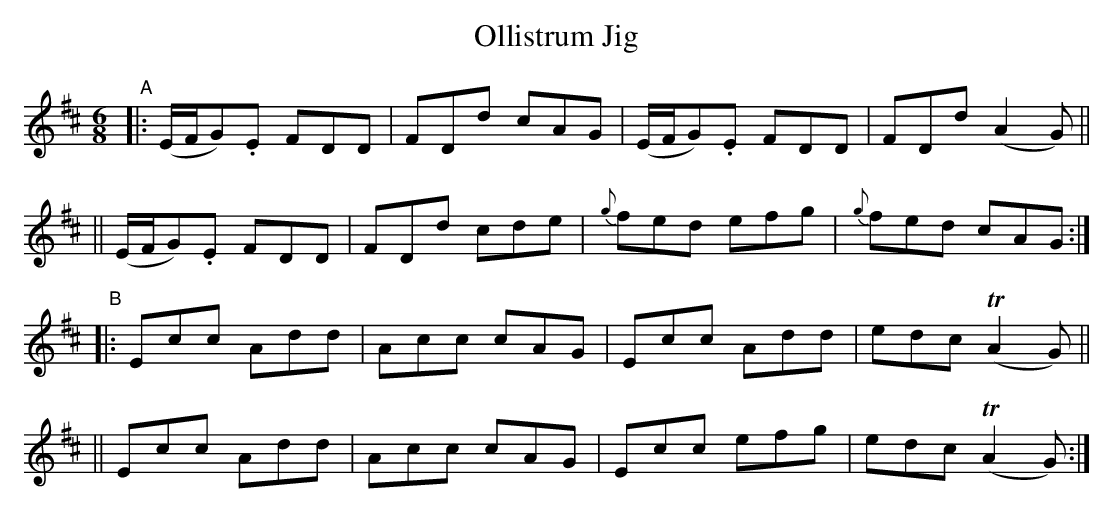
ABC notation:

X:1
T: Ollistrum Jig
M: 6/8
L: 1/8
K: D
"^A"\
|: (E/F/G).E FDD | FDd cAG | (E/F/G).E FDD | FDd (A2G) ||
|| (E/F/G).E FDD | FDd cde | {g}fed efg | {g}fed cAG :|
K: ^f=c	# D dorian
"^B"\
|: Ecc Add | Acc cAG | Ecc Add | edc (TA2G) ||
|| Ecc Add | Acc cAG | Ecc efg | edc (TA2G) :|
